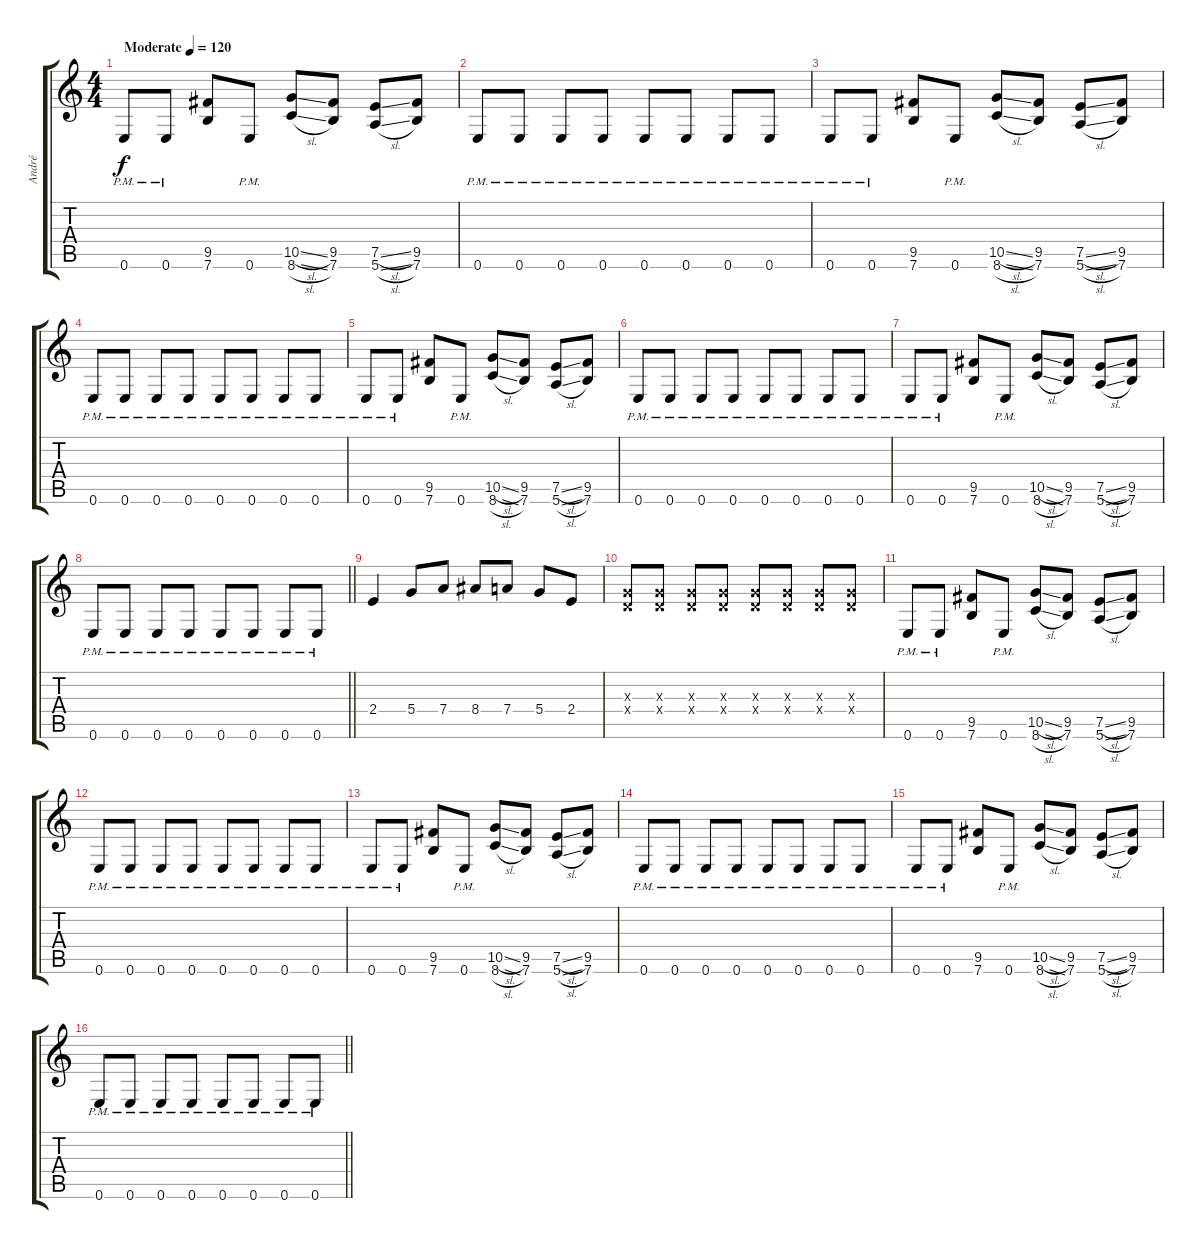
\track ("André" "André") {instrument distortionguitar}
\staff {score tabs}
\tuning (E4 B3 G3 D3 A2 E2) {hide}
\ts (4 4)
\tempo (120 "Moderate")
\clef g2
\ks c
0.6{pm}.8{dy f instrument distortionguitar} 0.6{pm}.8 (9.5 7.6).8 0.6{pm}.8 (10.5{sl} 8.6{sl}).8 (9.5 7.6).8 (7.5{sl} 5.6{sl}).8 (9.5 7.6).8 |
0.6{pm}.8 0.6{pm}.8 0.6{pm}.8 0.6{pm}.8 0.6{pm}.8 0.6{pm}.8 0.6{pm}.8 0.6{pm}.8 |
0.6{pm}.8 0.6{pm}.8 (9.5 7.6).8 0.6{pm}.8 (10.5{sl} 8.6{sl}).8 (9.5 7.6).8 (7.5{sl} 5.6{sl}).8 (9.5 7.6).8 |
0.6{pm}.8 0.6{pm}.8 0.6{pm}.8 0.6{pm}.8 0.6{pm}.8 0.6{pm}.8 0.6{pm}.8 0.6{pm}.8 |
0.6{pm}.8 0.6{pm}.8 (9.5 7.6).8 0.6{pm}.8 (10.5{sl} 8.6{sl}).8 (9.5 7.6).8 (7.5{sl} 5.6{sl}).8 (9.5 7.6).8 |
0.6{pm}.8 0.6{pm}.8 0.6{pm}.8 0.6{pm}.8 0.6{pm}.8 0.6{pm}.8 0.6{pm}.8 0.6{pm}.8 |
0.6{pm}.8 0.6{pm}.8 (9.5 7.6).8 0.6{pm}.8 (10.5{sl} 8.6{sl}).8 (9.5 7.6).8 (7.5{sl} 5.6{sl}).8 (9.5 7.6).8 |
\barLineRight lightlight
0.6{pm}.8 0.6{pm}.8 0.6{pm}.8 0.6{pm}.8 0.6{pm}.8 0.6{pm}.8 0.6{pm}.8 0.6{pm}.8 |
2.4.4 5.4.8 7.4.8 8.4.8 7.4.8 5.4.8 2.4.8 |
(0.3{x} 0.4{x}).8 (0.3{x} 0.4{x}).8 (0.3{x} 0.4{x}).8 (0.3{x} 0.4{x}).8 (0.3{x} 0.4{x}).8 (0.3{x} 0.4{x}).8 (0.3{x} 0.4{x}).8 (0.3{x} 0.4{x}).8 |
0.6{pm}.8 0.6{pm}.8 (9.5 7.6).8 0.6{pm}.8 (10.5{sl} 8.6{sl}).8 (9.5 7.6).8 (7.5{sl} 5.6{sl}).8 (9.5 7.6).8 |
0.6{pm}.8 0.6{pm}.8 0.6{pm}.8 0.6{pm}.8 0.6{pm}.8 0.6{pm}.8 0.6{pm}.8 0.6{pm}.8 |
0.6{pm}.8 0.6{pm}.8 (9.5 7.6).8 0.6{pm}.8 (10.5{sl} 8.6{sl}).8 (9.5 7.6).8 (7.5{sl} 5.6{sl}).8 (9.5 7.6).8 |
0.6{pm}.8 0.6{pm}.8 0.6{pm}.8 0.6{pm}.8 0.6{pm}.8 0.6{pm}.8 0.6{pm}.8 0.6{pm}.8 |
0.6{pm}.8 0.6{pm}.8 (9.5 7.6).8 0.6{pm}.8 (10.5{sl} 8.6{sl}).8 (9.5 7.6).8 (7.5{sl} 5.6{sl}).8 (9.5 7.6).8 |
\barLineRight lightlight
0.6{pm}.8 0.6{pm}.8 0.6{pm}.8 0.6{pm}.8 0.6{pm}.8 0.6{pm}.8 0.6{pm}.8 0.6{pm}.8
